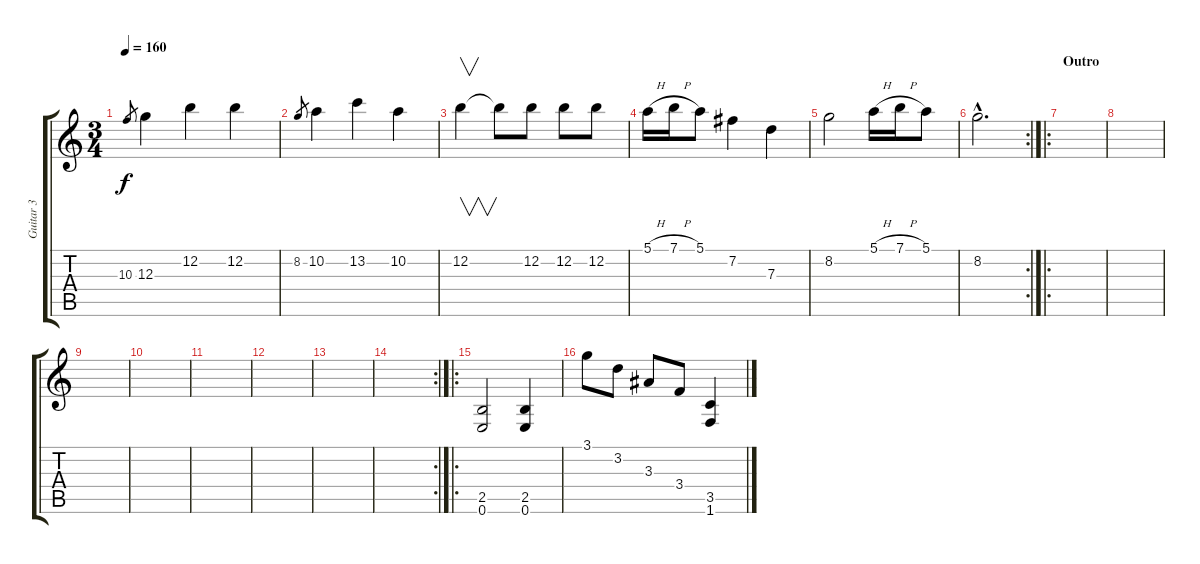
\track ("Guitar 3" "Guitar 3") {instrument distortionguitar}
\staff {score tabs}
\tuning (E4 B3 G3 D3 A2 E2) {hide}
\ts (3 4)
\tempo 160
\clef g2
\ks c
10.3.8{gr dy f} 12.3.4 12.2.4 12.2.4 |
8.2.8{gr} 10.2.4 13.2.4 10.2.4 |
12.2.4{v} 12.2{t}.8 12.2.8 12.2.8 12.2.8 |
5.1{h}.16 7.1{h}.16 5.1.8 7.2.4 7.3.4 |
8.2.2 5.1{h}.16 7.1{h}.16 5.1.8 |
\rc 2
8.2{hac}.2{d} |
\ro
\section ("" "Outro")
|
|
|
|
|
|
|
\rc 2
|
\ro
(2.5 0.6).2{volume 9} (2.5 0.6).4 |
3.1.8 3.2.8 3.3.8 3.4.8 (3.5 1.6).4
